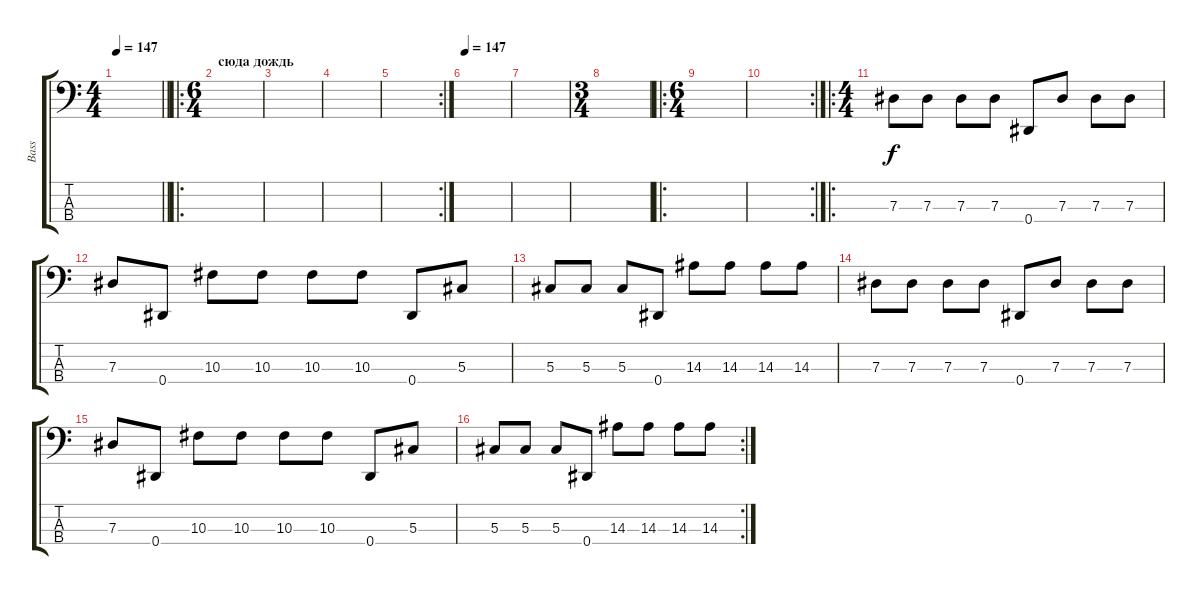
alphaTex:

\track ("Bass" "Bass") {instrument electricbassfinger}
\staff {score tabs}
\tuning (Gb2 Db2 Ab1 Eb1) {hide}
\ts (4 4)
\tempo 147
\clef f4
\barLineRight lightlight
\ks c
|
\ro
\ts (6 4)
\section ("" "сюда дождь")
|
|
|
\rc 2
|
\tempo 147
|
|
\ts (3 4)
|
\ro
\ts (6 4)
|
\rc 2
|
\ro
\ts (4 4)
7.3.8 7.3.8 7.3.8 7.3.8 0.4.8 7.3.8 7.3.8 7.3.8 |
7.3.8 0.4.8 10.3.8 10.3.8 10.3.8 10.3.8 0.4.8 5.3.8 |
5.3.8 5.3.8 5.3.8 0.4.8 14.3.8 14.3.8 14.3.8 14.3.8 |
7.3.8 7.3.8 7.3.8 7.3.8 0.4.8 7.3.8 7.3.8 7.3.8 |
7.3.8 0.4.8 10.3.8 10.3.8 10.3.8 10.3.8 0.4.8 5.3.8 |
\rc 2
5.3.8 5.3.8 5.3.8 0.4.8 14.3.8 14.3.8 14.3.8 14.3.8
